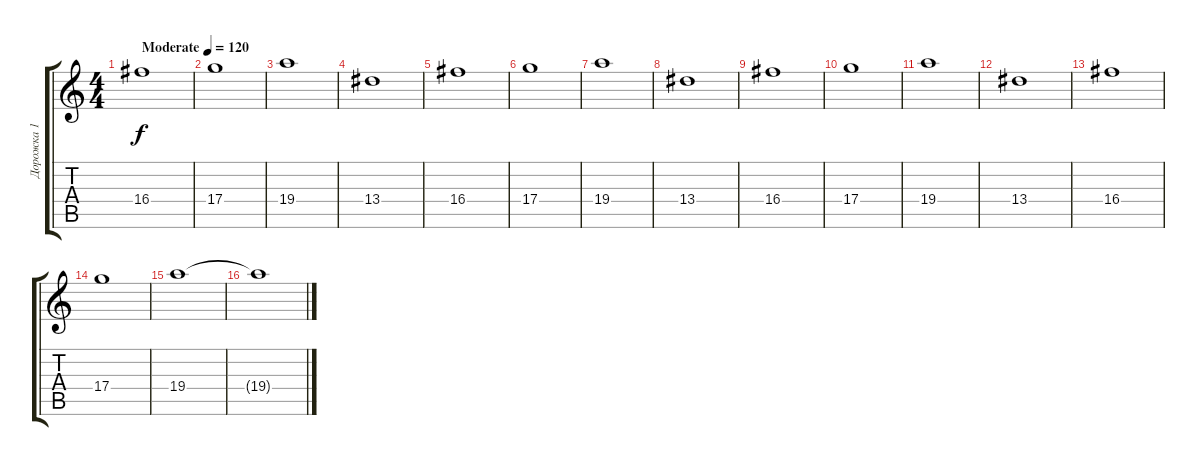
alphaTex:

\track ("Дорожка 1" "Дорожка 1") {instrument distortionguitar}
\staff {score tabs}
\tuning (E4 B3 G3 D3 A2 E2) {hide}
\ts (4 4)
\tempo (120 "Moderate")
\clef g2
\ks c
16.4.1{dy f instrument distortionguitar} |
17.4.1 |
19.4.1 |
13.4.1 |
16.4.1 |
17.4.1 |
19.4.1 |
13.4.1 |
16.4.1 |
17.4.1 |
19.4.1 |
13.4.1 |
16.4.1 |
17.4.1 |
19.4.1 |
19.4{t}.1
